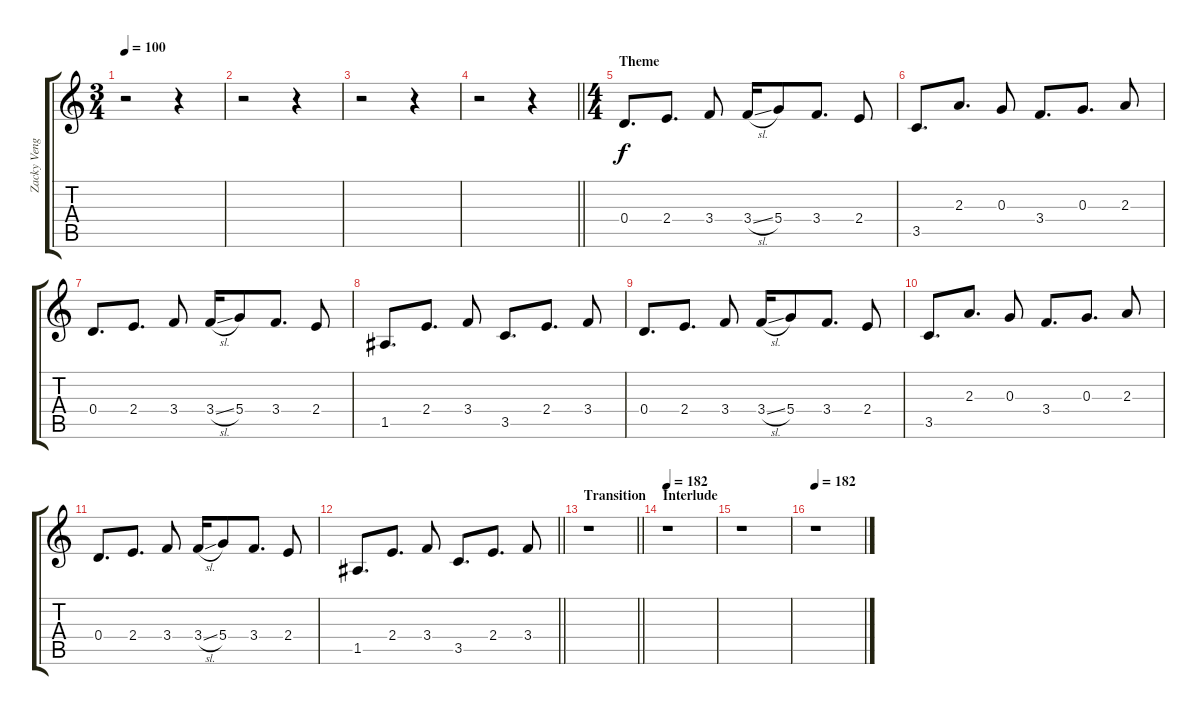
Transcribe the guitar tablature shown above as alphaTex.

\track ("Zacky Vengeance Panned" "Zacky Veng") {instrument distortionguitar}
\staff {score tabs}
\tuning (E4 B3 G3 D3 A2 D2) {hide}
\ts (3 4)
\tempo 100
\clef g2
\ks c
r.2{dy f} r.4 |
r.2 r.4 |
r.2 r.4 |
\barLineRight lightlight
r.2 r.4 |
\ts (4 4)
\section ("" "Theme")
0.4.8{d} 2.4.8{d} 3.4.8 3.4{sl}.16 5.4.8 3.4.8{d} 2.4.8 |
3.5.8{d} 2.3.8{d} 0.3.8 3.4.8{d} 0.3.8{d} 2.3.8 |
0.4.8{d} 2.4.8{d} 3.4.8 3.4{sl}.16 5.4.8 3.4.8{d} 2.4.8 |
1.5.8{d} 2.4.8{d} 3.4.8 3.5.8{d} 2.4.8{d} 3.4.8 |
0.4.8{d} 2.4.8{d} 3.4.8 3.4{sl}.16 5.4.8 3.4.8{d} 2.4.8 |
3.5.8{d} 2.3.8{d} 0.3.8 3.4.8{d} 0.3.8{d} 2.3.8 |
0.4.8{d} 2.4.8{d} 3.4.8 3.4{sl}.16 5.4.8 3.4.8{d} 2.4.8 |
\barLineRight lightlight
1.5.8{d} 2.4.8{d} 3.4.8 3.5.8{d} 2.4.8{d} 3.4.8 |
\section ("" "Transition")
\barLineRight lightlight
r.1 |
\section ("" "Interlude")
\tempo 182
r.1 |
r.1 |
\tempo 182
r.1
